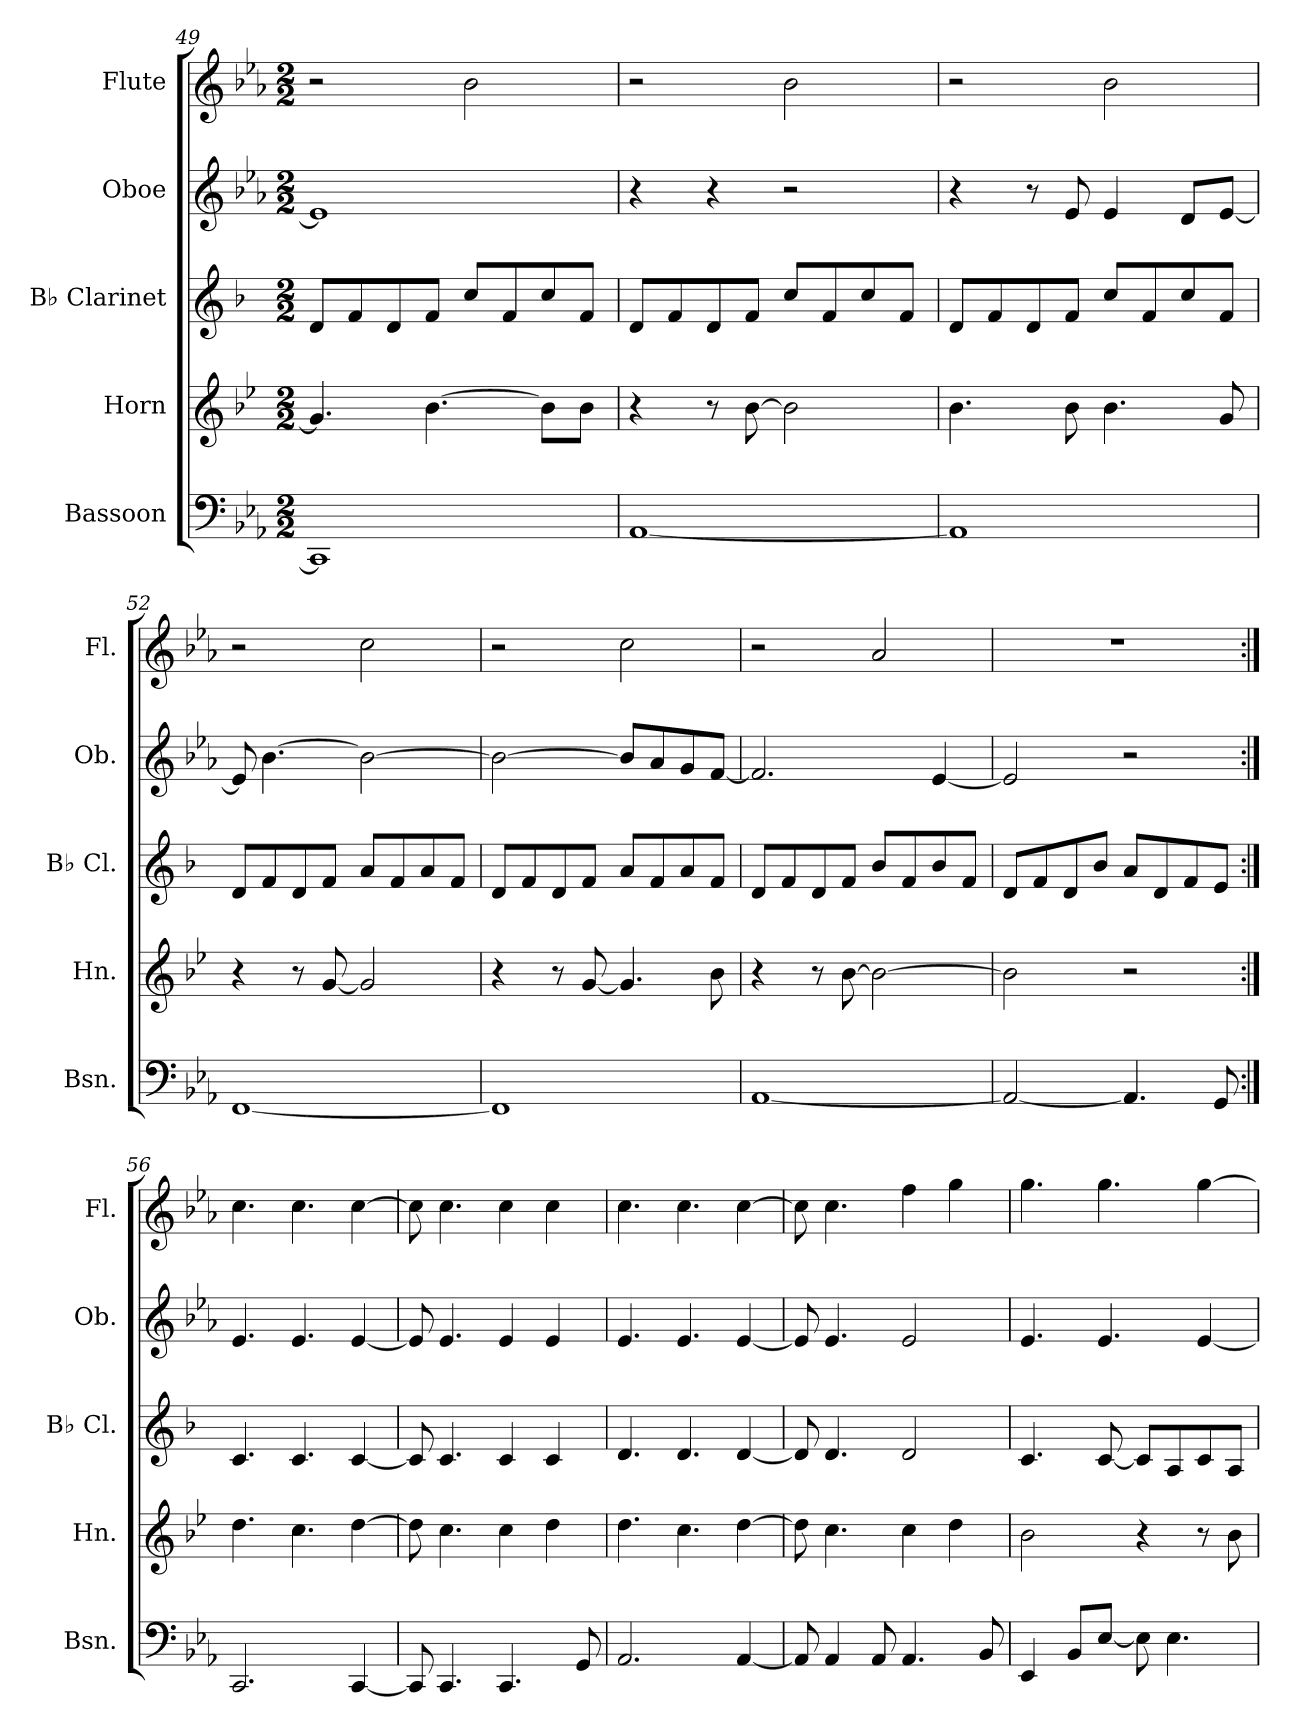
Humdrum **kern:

**kern	**kern	**kern	**kern	**kern
*part5	*part4	*part3	*part2	*part1
*staff5	*staff4	*staff3	*staff2	*staff1
*I"Bassoon	*I"Horn	*I"B♭ Clarinet	*I"Oboe	*I"Flute
*I'Bsn.	*I'Hn.	*I'B♭ Cl.	*I'Ob.	*I'Fl.
!!LO:PB:g=z
*clefF4	*clefG2	*clefG2	*clefG2	*clefG2
*	*ITrd4c7	*ITrd1c2	*	*
*k[b-e-a-]	*k[b-e-a-]	*k[b-e-a-]	*k[b-e-a-]	*k[b-e-a-]
*E-:	*E-:	*E-:	*E-:	*E-:
*M2/2	*M2/2	*M2/2	*M2/2	*M2/2
=49	=49	=49	=49	=49
1CC]	4.c/]	8c/L	1e-]	2r
.	.	8e-/	.	.
.	.	8c/	.	.
.	[4.e-\	8e-/J	.	.
.	.	8b-/L	.	2b-\
.	.	8e-/	.	.
.	8e-\L]	8b-/	.	.
.	8e-\J	8e-/J	.	.
=50	=50	=50	=50	=50
[1AA-	4r	8c/L	4r	2r
.	.	8e-/	.	.
.	8r	8c/	4r	.
.	[8e-\	8e-/J	.	.
.	2e-\]	8b-/L	2r	2b-\
.	.	8e-/	.	.
.	.	8b-/	.	.
.	.	8e-/J	.	.
=51	=51	=51	=51	=51
1AA-]	4.e-\	8c/L	4r	2r
.	.	8e-/	.	.
.	.	8c/	8r	.
.	8e-\	8e-/J	8e-/	.
.	4.e-\	8b-/L	4e-/	2b-\
.	.	8e-/	.	.
.	.	8b-/	8d/L	.
.	8c/	8e-/J	[8e-/J	.
=52	=52	=52	=52	=52
[1FF	4r	8c/L	8e-/]	2r
.	.	8e-/	[4.b-\	.
.	8r	8c/	.	.
.	[8c/	8e-/J	.	.
.	2c/]	8g/L	2b-\_	2cc\
.	.	8e-/	.	.
.	.	8g/	.	.
.	.	8e-/J	.	.
!!LO:LB:g=z
=53	=53	=53	=53	=53
1FF]	4r	8c/L	2b-\_	2r
.	.	8e-/	.	.
.	8r	8c/	.	.
.	[8c/	8e-/J	.	.
.	4.c/]	8g/L	8b-/L]	2cc\
.	.	8e-/	8a-/	.
.	.	8g/	8g/	.
.	8e-\	8e-/J	[8f/J	.
=54	=54	=54	=54	=54
[1AA-	4r	8c/L	2.f/]	2r
.	.	8e-/	.	.
.	8r	8c/	.	.
.	[8e-\	8e-/J	.	.
.	2e-\_	8a-/L	.	2a-/
.	.	8e-/	.	.
.	.	8a-/	[4e-/	.
.	.	8e-/J	.	.
=55	=55	=55	=55	=55
2AA-/_	2e-\]	8c/L	2e-/]	1r
.	.	8e-/	.	.
.	.	8c/	.	.
.	.	8a-/J	.	.
4.AA-/]	2r	8g/L	2r	.
.	.	8c/	.	.
.	.	8e-/	.	.
8GG/	.	8d/J	.	.
=56:|!	=56:|!	=56:|!	=56:|!	=56:|!
2.CC/	4.g\	4.B-/	4.e-/	4.cc\
.	4.f\	4.B-/	4.e-/	4.cc\
[4CC/	[4g\	[4B-/	[4e-/	[4cc\
=57	=57	=57	=57	=57
8CC/]	8g\]	8B-/]	8e-/]	8cc\]
4.CC/	4.f\	4.B-/	4.e-/	4.cc\
4.CC/	4f\	4B-/	4e-/	4cc\
.	4g\	4B-/	4e-/	4cc\
8GG/	.	.	.	.
!!LO:PB:g=z
=58	=58	=58	=58	=58
2.AA-/	4.g\	4.c/	4.e-/	4.cc\
.	4.f\	4.c/	4.e-/	4.cc\
[4AA-/	[4g\	[4c/	[4e-/	[4cc\
=59	=59	=59	=59	=59
8AA-/]	8g\]	8c/]	8e-/]	8cc\]
4AA-/	4.f\	4.c/	4.e-/	4.cc\
8AA-/	.	.	.	.
4.AA-/	4f\	2c/	2e-/	4ff\
.	4g\	.	.	4gg\
8BB-/	.	.	.	.
=60	=60	=60	=60	=60
4EE-/	2e-\	4.B-/	4.e-/	4.gg\
8BB-/L	.	.	.	.
[8E-/J	.	[8B-/	4.e-/	4.gg\
8E-\]	4r	8B-/L]	.	.
4.E-\	.	8G/	.	.
.	8r	8B-/	[4e-/	[4gg\
.	8e-\	8G/J	.	.
=	=	=	=	=
*-	*-	*-	*-	*-
